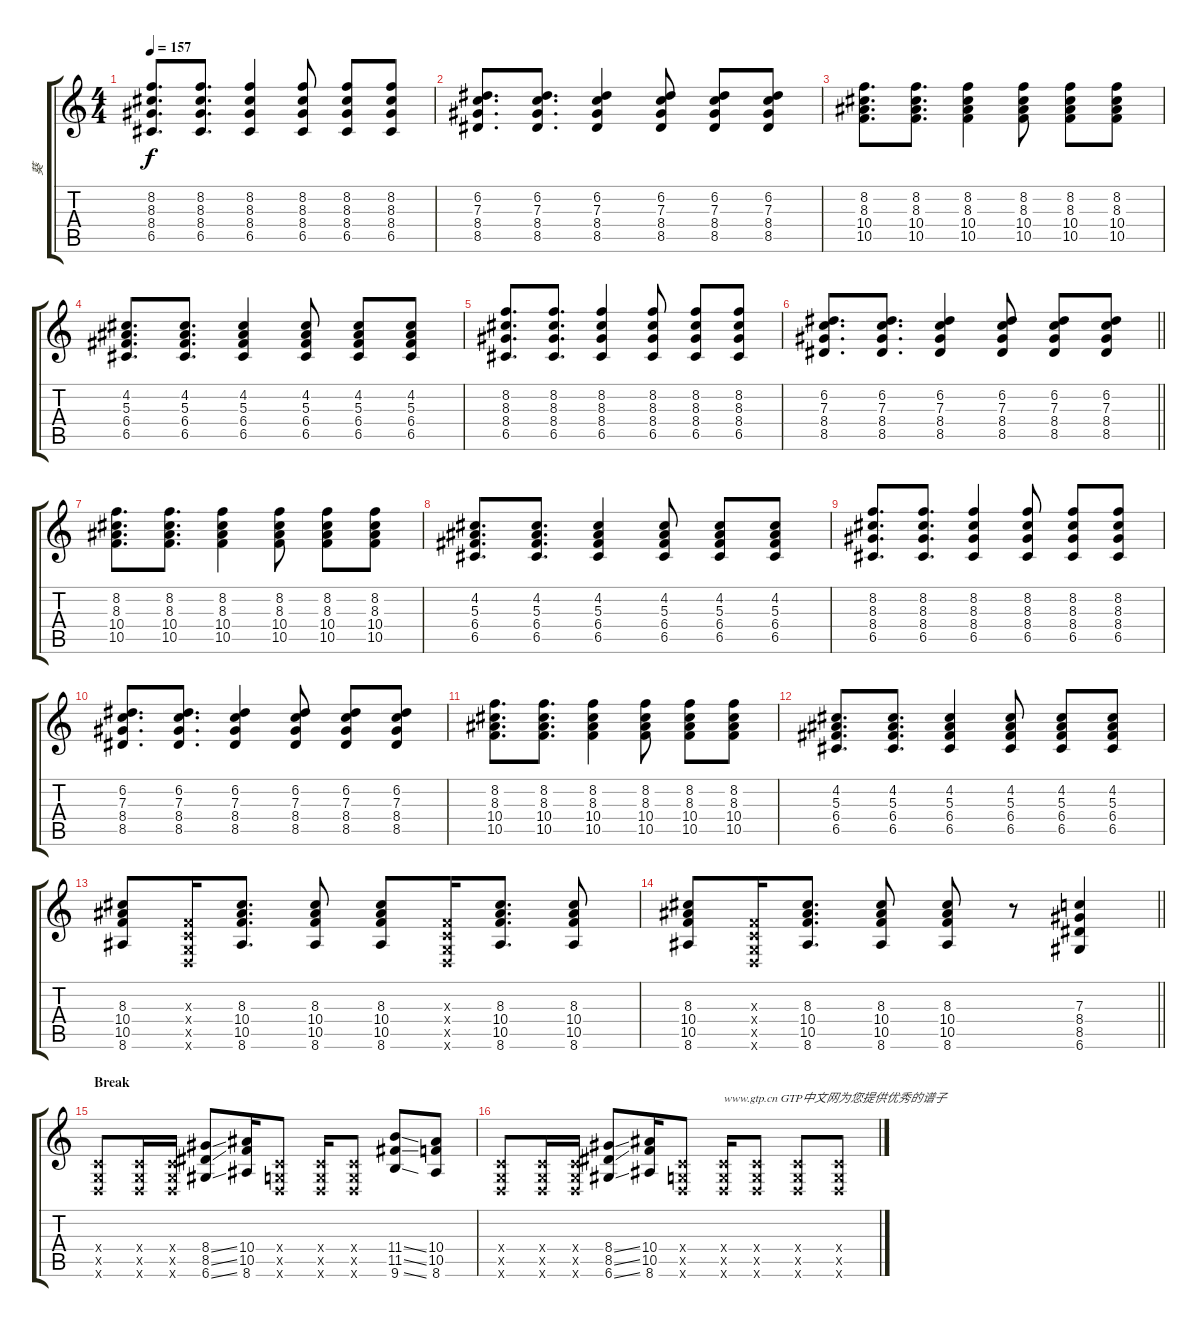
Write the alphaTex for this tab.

\track ("葵" "葵") {instrument overdrivenguitar}
\staff {score tabs}
\tuning (D4 A3 F3 C3 G2 D2) {hide}
\ts (4 4)
\tempo 157
\clef g2
\ks c
(8.2 8.3 8.4 6.5).8{d dy f} (8.2 8.3 8.4 6.5).8{d} (8.2 8.3 8.4 6.5).4 (8.2 8.3 8.4 6.5).8 (8.2 8.3 8.4 6.5).8 (8.2 8.3 8.4 6.5).8 |
(6.2 7.3 8.4 8.5).8{d} (6.2 7.3 8.4 8.5).8{d} (6.2 7.3 8.4 8.5).4 (6.2 7.3 8.4 8.5).8 (6.2 7.3 8.4 8.5).8 (6.2 7.3 8.4 8.5).8 |
(8.2 8.3 10.4 10.5).8{d} (8.2 8.3 10.4 10.5).8{d} (8.2 8.3 10.4 10.5).4 (8.2 8.3 10.4 10.5).8 (8.2 8.3 10.4 10.5).8 (8.2 8.3 10.4 10.5).8 |
(4.2 5.3 6.4 6.5).8{d} (4.2 5.3 6.4 6.5).8{d} (4.2 5.3 6.4 6.5).4 (4.2 5.3 6.4 6.5).8 (4.2 5.3 6.4 6.5).8 (4.2 5.3 6.4 6.5).8 |
(8.2 8.3 8.4 6.5).8{d} (8.2 8.3 8.4 6.5).8{d} (8.2 8.3 8.4 6.5).4 (8.2 8.3 8.4 6.5).8 (8.2 8.3 8.4 6.5).8 (8.2 8.3 8.4 6.5).8 |
\barLineRight lightlight
(6.2 7.3 8.4 8.5).8{d} (6.2 7.3 8.4 8.5).8{d} (6.2 7.3 8.4 8.5).4 (6.2 7.3 8.4 8.5).8 (6.2 7.3 8.4 8.5).8 (6.2 7.3 8.4 8.5).8 |
\section ("" "")
(8.2 8.3 10.4 10.5).8{d} (8.2 8.3 10.4 10.5).8{d} (8.2 8.3 10.4 10.5).4 (8.2 8.3 10.4 10.5).8 (8.2 8.3 10.4 10.5).8 (8.2 8.3 10.4 10.5).8 |
(4.2 5.3 6.4 6.5).8{d} (4.2 5.3 6.4 6.5).8{d} (4.2 5.3 6.4 6.5).4 (4.2 5.3 6.4 6.5).8 (4.2 5.3 6.4 6.5).8 (4.2 5.3 6.4 6.5).8 |
(8.2 8.3 8.4 6.5).8{d} (8.2 8.3 8.4 6.5).8{d} (8.2 8.3 8.4 6.5).4 (8.2 8.3 8.4 6.5).8 (8.2 8.3 8.4 6.5).8 (8.2 8.3 8.4 6.5).8 |
(6.2 7.3 8.4 8.5).8{d} (6.2 7.3 8.4 8.5).8{d} (6.2 7.3 8.4 8.5).4 (6.2 7.3 8.4 8.5).8 (6.2 7.3 8.4 8.5).8 (6.2 7.3 8.4 8.5).8 |
(8.2 8.3 10.4 10.5).8{d} (8.2 8.3 10.4 10.5).8{d} (8.2 8.3 10.4 10.5).4 (8.2 8.3 10.4 10.5).8 (8.2 8.3 10.4 10.5).8 (8.2 8.3 10.4 10.5).8 |
(4.2 5.3 6.4 6.5).8{d} (4.2 5.3 6.4 6.5).8{d} (4.2 5.3 6.4 6.5).4 (4.2 5.3 6.4 6.5).8 (4.2 5.3 6.4 6.5).8 (4.2 5.3 6.4 6.5).8 |
(8.3 10.4 10.5 8.6).8 (0.3{x} 0.4{x} 0.5{x} 0.6{x}).16 (8.3 10.4 10.5 8.6).8{d} (8.3 10.4 10.5 8.6).8 (8.3 10.4 10.5 8.6).8 (0.3{x} 0.4{x} 0.5{x} 0.6{x}).16 (8.3 10.4 10.5 8.6).8{d} (8.3 10.4 10.5 8.6).8 |
\barLineRight lightlight
(8.3 10.4 10.5 8.6).8 (0.3{x} 0.4{x} 0.5{x} 0.6{x}).16 (8.3 10.4 10.5 8.6).8{d} (8.3 10.4 10.5 8.6).8 (8.3 10.4 10.5 8.6).8 r.8 (7.3 8.4 8.5 6.6).4 |
\section ("" "Break")
(0.4{x} 0.5{x} 0.6{x}).8{volume 14 instrument distortionguitar} (0.4{x} 0.5{x} 0.6{x}).16 (0.4{x} 0.5{x} 0.6{x}).16 (8.4{ss} 8.5{ss} 6.6{ss}).8 (10.4 10.5 8.6).16 (0.4{x} 0.5{x} 0.6{x}).8 (0.4{x} 0.5{x} 0.6{x}).16 (0.4{x} 0.5{x} 0.6{x}).8 (11.4{ss} 11.5{ss} 9.6{ss}).8 (10.4 10.5 8.6).8 |
(0.4{x} 0.5{x} 0.6{x}).8 (0.4{x} 0.5{x} 0.6{x}).16 (0.4{x} 0.5{x} 0.6{x}).16 (8.4{ss} 8.5{ss} 6.6{ss}).8 (10.4 10.5 8.6).16 (0.4{x} 0.5{x} 0.6{x}).8 (0.4{x} 0.5{x} 0.6{x}).16{txt "www.gtp.cn GTP中文网为您提供优秀的谱子"} (0.4{x} 0.5{x} 0.6{x}).8 (0.4{x} 0.5{x} 0.6{x}).8 (0.4{x} 0.5{x} 0.6{x}).8
